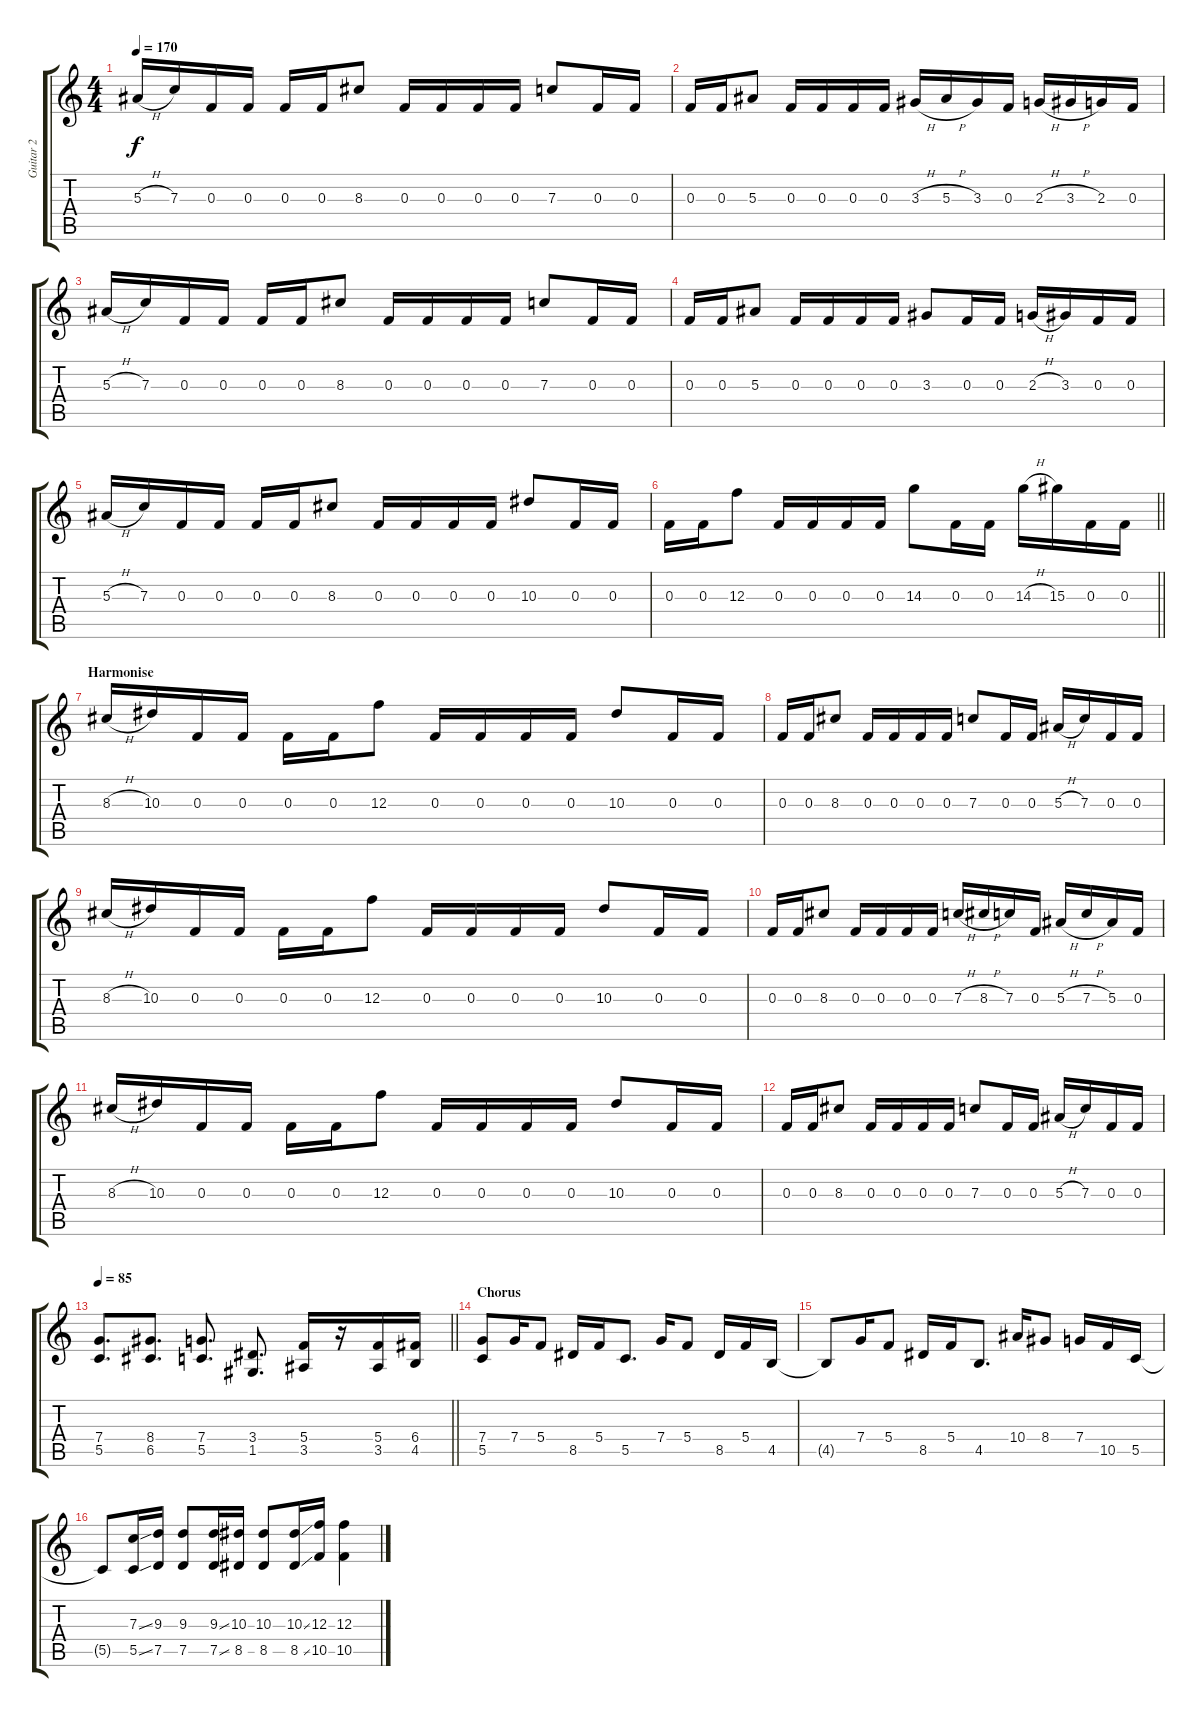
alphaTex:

\track ("Guitar 2" "Guitar 2") {instrument overdrivenguitar}
\staff {score tabs}
\tuning (D4 A3 F3 C3 G2 C2) {hide}
\ts (4 4)
\tempo 170
\clef g2
\ks c
5.3{h}.16{dy f} 7.3.16 0.3.16 0.3.16 0.3.16 0.3.16 8.3.8 0.3.16 0.3.16 0.3.16 0.3.16 7.3.8 0.3.16 0.3.16 |
0.3.16 0.3.16 5.3.8 0.3.16 0.3.16 0.3.16 0.3.16 3.3{h}.16 5.3{h}.16 3.3.16 0.3.16 2.3{h}.16 3.3{h}.16 2.3.16 0.3.16 |
5.3{h}.16 7.3.16 0.3.16 0.3.16 0.3.16 0.3.16 8.3.8 0.3.16 0.3.16 0.3.16 0.3.16 7.3.8 0.3.16 0.3.16 |
0.3.16 0.3.16 5.3.8 0.3.16 0.3.16 0.3.16 0.3.16 3.3.8 0.3.16 0.3.16 2.3{h}.16 3.3.16 0.3.16 0.3.16 |
5.3{h}.16 7.3.16 0.3.16 0.3.16 0.3.16 0.3.16 8.3.8 0.3.16 0.3.16 0.3.16 0.3.16 10.3.8 0.3.16 0.3.16 |
\barLineRight lightlight
0.3.16 0.3.16 12.3.8 0.3.16 0.3.16 0.3.16 0.3.16 14.3.8 0.3.16 0.3.16 14.3{h}.16 15.3.16 0.3.16 0.3.16 |
\section ("" "Harmonise")
8.3{h}.16 10.3.16 0.3.16 0.3.16 0.3.16 0.3.16 12.3.8 0.3.16 0.3.16 0.3.16 0.3.16 10.3.8 0.3.16 0.3.16 |
0.3.16 0.3.16 8.3.8 0.3.16 0.3.16 0.3.16 0.3.16 7.3.8 0.3.16 0.3.16 5.3{h}.16 7.3.16 0.3.16 0.3.16 |
8.3{h}.16 10.3.16 0.3.16 0.3.16 0.3.16 0.3.16 12.3.8 0.3.16 0.3.16 0.3.16 0.3.16 10.3.8 0.3.16 0.3.16 |
0.3.16 0.3.16 8.3.8 0.3.16 0.3.16 0.3.16 0.3.16 7.3{h}.16 8.3{h}.16 7.3.16 0.3.16 5.3{h}.16 7.3{h}.16 5.3.16 0.3.16 |
8.3{h}.16 10.3.16 0.3.16 0.3.16 0.3.16 0.3.16 12.3.8 0.3.16 0.3.16 0.3.16 0.3.16 10.3.8 0.3.16 0.3.16 |
0.3.16 0.3.16 8.3.8 0.3.16 0.3.16 0.3.16 0.3.16 7.3.8 0.3.16 0.3.16 5.3{h}.16 7.3.16 0.3.16 0.3.16 |
\tempo 85
\barLineRight lightlight
(7.4 5.5).8{d} (8.4 6.5).8{d} (7.4 5.5).8{d} (3.4 1.5).8{d} (5.4 3.5).16 r.16 (5.4 3.5).16 (6.4 4.5).16 |
\section ("" "Chorus")
(7.4 5.5).8 7.4.16 5.4.8 8.5.16 5.4.16 5.5.8{d} 7.4.16 5.4.8 8.5.16 5.4.16 4.5.16 |
4.5{t}.8 7.4.16 5.4.8 8.5.16 5.4.16 4.5.8{d} 10.4.16 8.4.8 7.4.16 10.5.16 5.5.16 |
5.5{t}.8 (7.3{ss} 5.5{ss}).16 (9.3 7.5).16 (9.3 7.5).8 (9.3{ss} 7.5{ss}).16 (10.3 8.5).16 (10.3 8.5).8 (10.3{ss} 8.5{ss}).16 (12.3 10.5).16 (12.3 10.5).4
